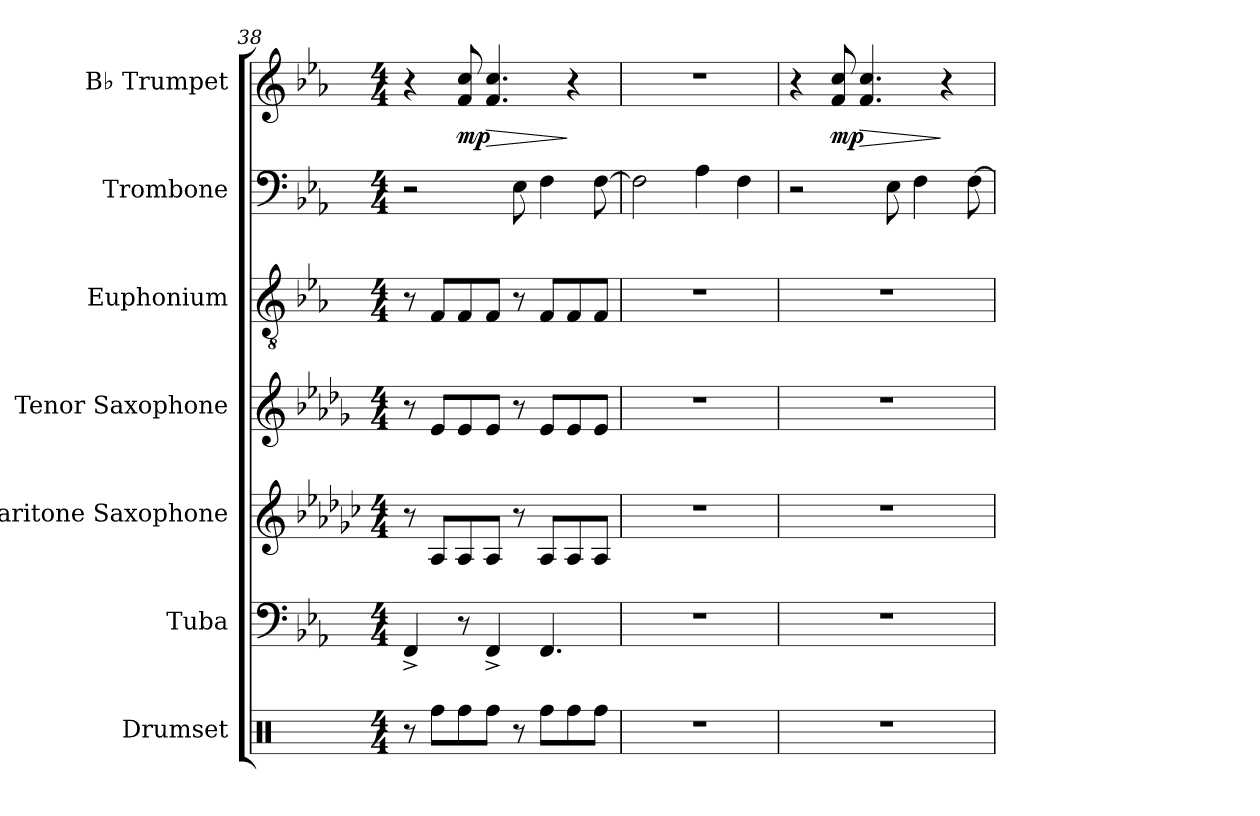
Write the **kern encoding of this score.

**kern	**kern	**kern	**kern	**kern	**kern	**kern	**dynam
*part7	*part6	*part5	*part4	*part3	*part2	*part1	*part1
*staff7	*staff6	*staff5	*staff4	*staff3	*staff2	*staff1	*staff1
*I"Drumset	*I"Tuba	*I"Baritone Saxophone	*I"Tenor Saxophone	*I"Euphonium	*I"Trombone	*I"B♭ Trumpet	*
*I'D. Set	*I'Tba.	*I'Bar. Sax.	*I'T. Sax.	*I'Eu.	*I'Tbn.	*I'B♭ Tpt.	*
*clefX	*clefF4	*clefG2	*clefG2	*clefGv2	*clefF4	*clefG2	*
*	*	*ITrd12c21	*ITrd8c14	*ITrd1c2	*	*ITrd1c2	*
*k[]	*k[b-e-a-]	*k[b-e-a-d-g-c-]	*k[b-e-a-d-g-]	*k[b-e-a-d-g-]	*k[b-e-a-]	*k[b-e-a-d-g-]	*
*M4/4	*M4/4	*M4/4	*M4/4	*M4/4	*M4/4	*M4/4	*
=38	=38	=38	=38	=38	=38	=38	=38
8r	4FF^	8r	8r	8r	2r	4r	.
8RffL	.	8AA-L	8E-L	8E-L	.	.	.
!	!	!	!	!	!	!	!LO:DY:b
8Rff	8r	8AA-	8E-	8E-	.	8e- 8b-	mp
!	!	!	!	!	!	!	!LO:HP:b
8RffJ	4FF^	8AA-J	8E-J	8E-J	.	4.e- 4.b-	>
8r	.	8r	8r	8r	8E-	.	.
8RffL	4.FF	8AA-L	8E-L	8E-L	4F	.	.
8Rff	.	8AA-	8E-	8E-	.	4r	]
8RffJ	.	8AA-J	8E-J	8E-J	[8F	.	.
=39	=39	=39	=39	=39	=39	=39	=39
1r	1r	1r	1r	1r	2F]	1r	.
.	.	.	.	.	4A-	.	.
.	.	.	.	.	4F	.	.
=40	=40	=40	=40	=40	=40	=40	=40
1r	1r	1r	1r	1r	2r	4r	.
!	!	!	!	!	!	!	!LO:DY:b
.	.	.	.	.	.	8e- 8b-	mp
!	!	!	!	!	!	!	!LO:HP:b
.	.	.	.	.	.	4.e- 4.b-	>
.	.	.	.	.	8E-	.	.
.	.	.	.	.	4F	.	.
.	.	.	.	.	.	4r	]
.	.	.	.	.	[8F	.	.
=	=	=	=	=	=	=	=
*-	*-	*-	*-	*-	*-	*-	*-
